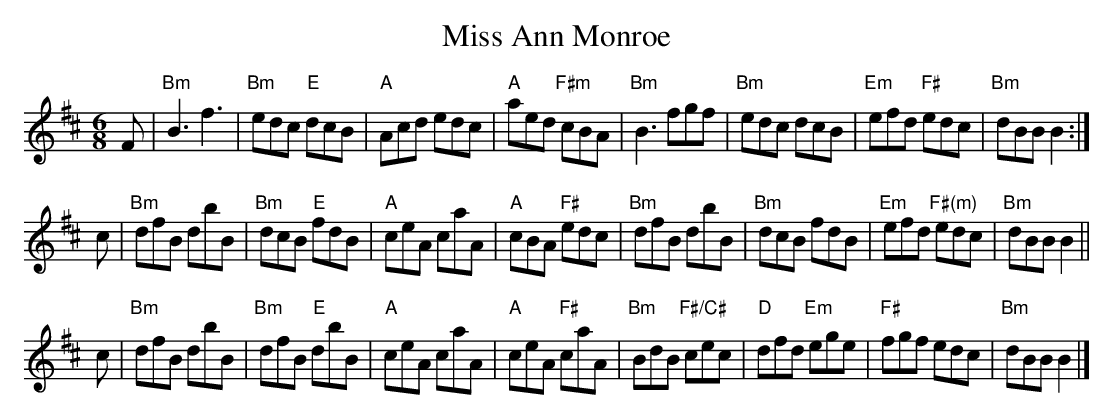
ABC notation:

X:1
T: Miss Ann Monroe
M: 6/8
L: 1/8
K: Bm
F \
| "Bm"B3 f3 | "Bm"edc "E"dcB | "A"Acd edc | "A"aed "F#m"cBA \
| "Bm"B3 fgf | "Bm"edc dcB | "Em"efd "F#"edc | "Bm"dBB B2 :|
c \
| "Bm"dfB dbB | "Bm"dcB "E"fdB | "A"ceA caA | "A"cBA "F#"edc \
| "Bm"dfB dbB | "Bm"dcB    fdB | "Em"efd "F#(m)"edc | "Bm"dBB B2 ||
c \
| "Bm"dfB dbB | "Bm"dfB "E"dbB | "A"ceA caA | "A"ceA "F#"caA \
| "Bm"BdB "F#/C#"cec | "D"dfd "Em"ege | "F#"fgf edc | "Bm"dBB B2 |]
